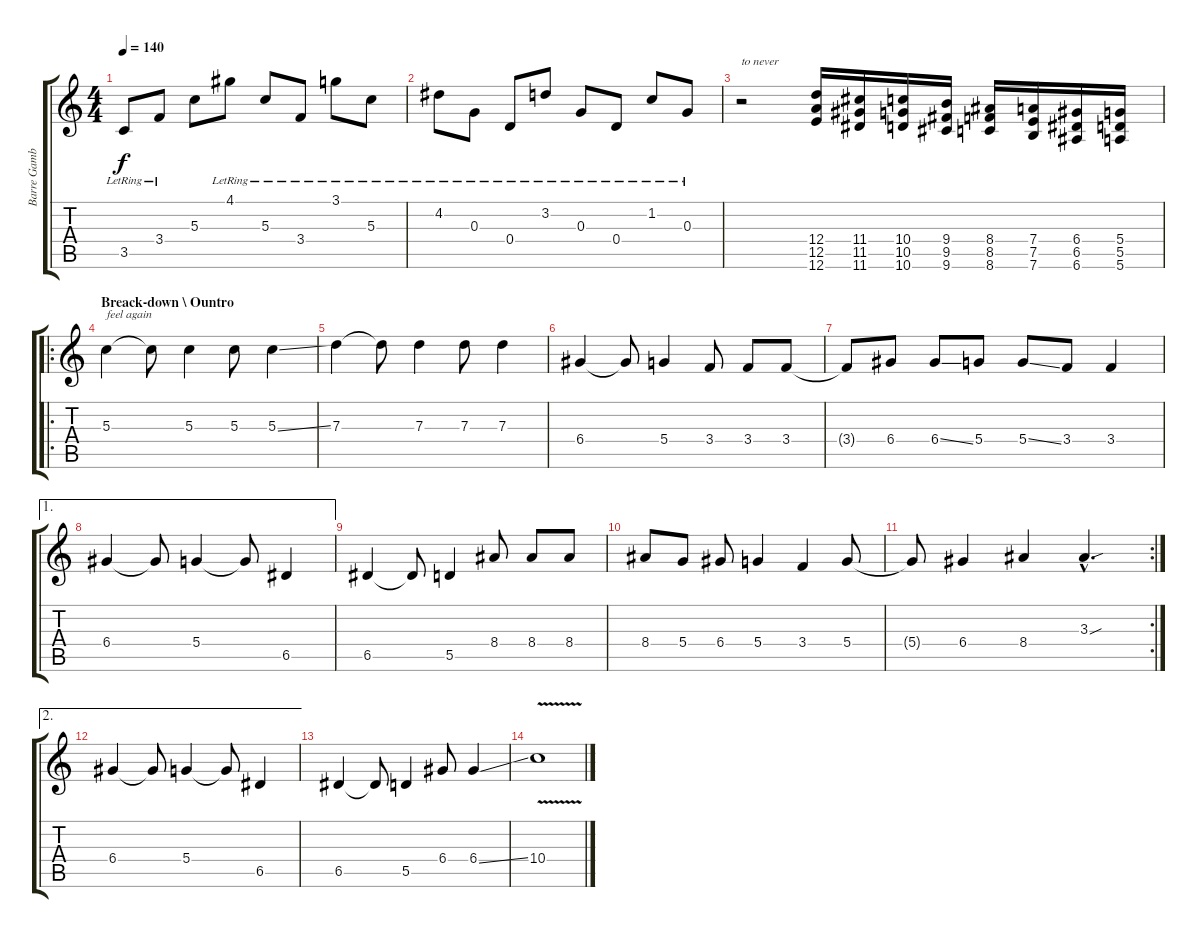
\track ("Barre Gambling" "Barre Gamb") {instrument distortionguitar}
\staff {score tabs}
\tuning (E4 B3 G3 D3 A2 E2) {hide}
\ts (4 4)
\tempo 140
\clef g2
\ks c
3.5{lr}.8{dy f} 3.4{lr}.8 5.3.8 4.1{lr}.8 5.3{lr}.8 3.4{lr}.8 3.1{lr}.8 5.3{lr}.8 |
4.2{lr}.8 0.3{lr}.8 0.4{lr}.8 3.2{lr}.8 0.3{lr}.8 0.4{lr}.8 1.2{lr}.8 0.3{lr}.8 |
r.2{txt "to never"} (12.4 12.5 12.6).16{instrument guitarfretnoise} (11.4 11.5 11.6).16 (10.4 10.5 10.6).16 (9.4 9.5 9.6).16 (8.4 8.5 8.6).16 (7.4 7.5 7.6).16 (6.4 6.5 6.6).16 (5.4 5.5 5.6).16 |
\ro
\section ("" "Breack-down \\ Ountro")
5.3.4{txt "feel again" instrument distortionguitar} 5.3{t}.8 5.3.4 5.3.8 5.3{ss}.4 |
7.3.4 7.3{t}.8 7.3.4 7.3.8 7.3.4 |
6.4.4 6.4{t}.8 5.4.4 3.4.8 3.4.8 3.4.8 |
3.4{t}.8 6.4.8 6.4{ss}.8 5.4.8 5.4{ss}.8 3.4.8 3.4.4 |
\ae 1
6.4.4 6.4{t}.8 5.4.4 5.4{t}.8 6.5.4 |
6.5.4 6.5{t}.8 5.5.4 8.4.8 8.4.8 8.4.8 |
8.4.8 5.4.8 6.4.8 5.4.4 3.4.4 5.4.8 |
\rc 2
5.4{t}.8 6.4.4 8.4.4 3.3{sou hac}.4{d} |
\ae 2
6.4.4 6.4{t}.8 5.4.4 5.4{t}.8 6.5.4 |
6.5.4 6.5{t}.8 5.5.4 6.4.8 6.4{ss}.4 |
10.4{v}.1
